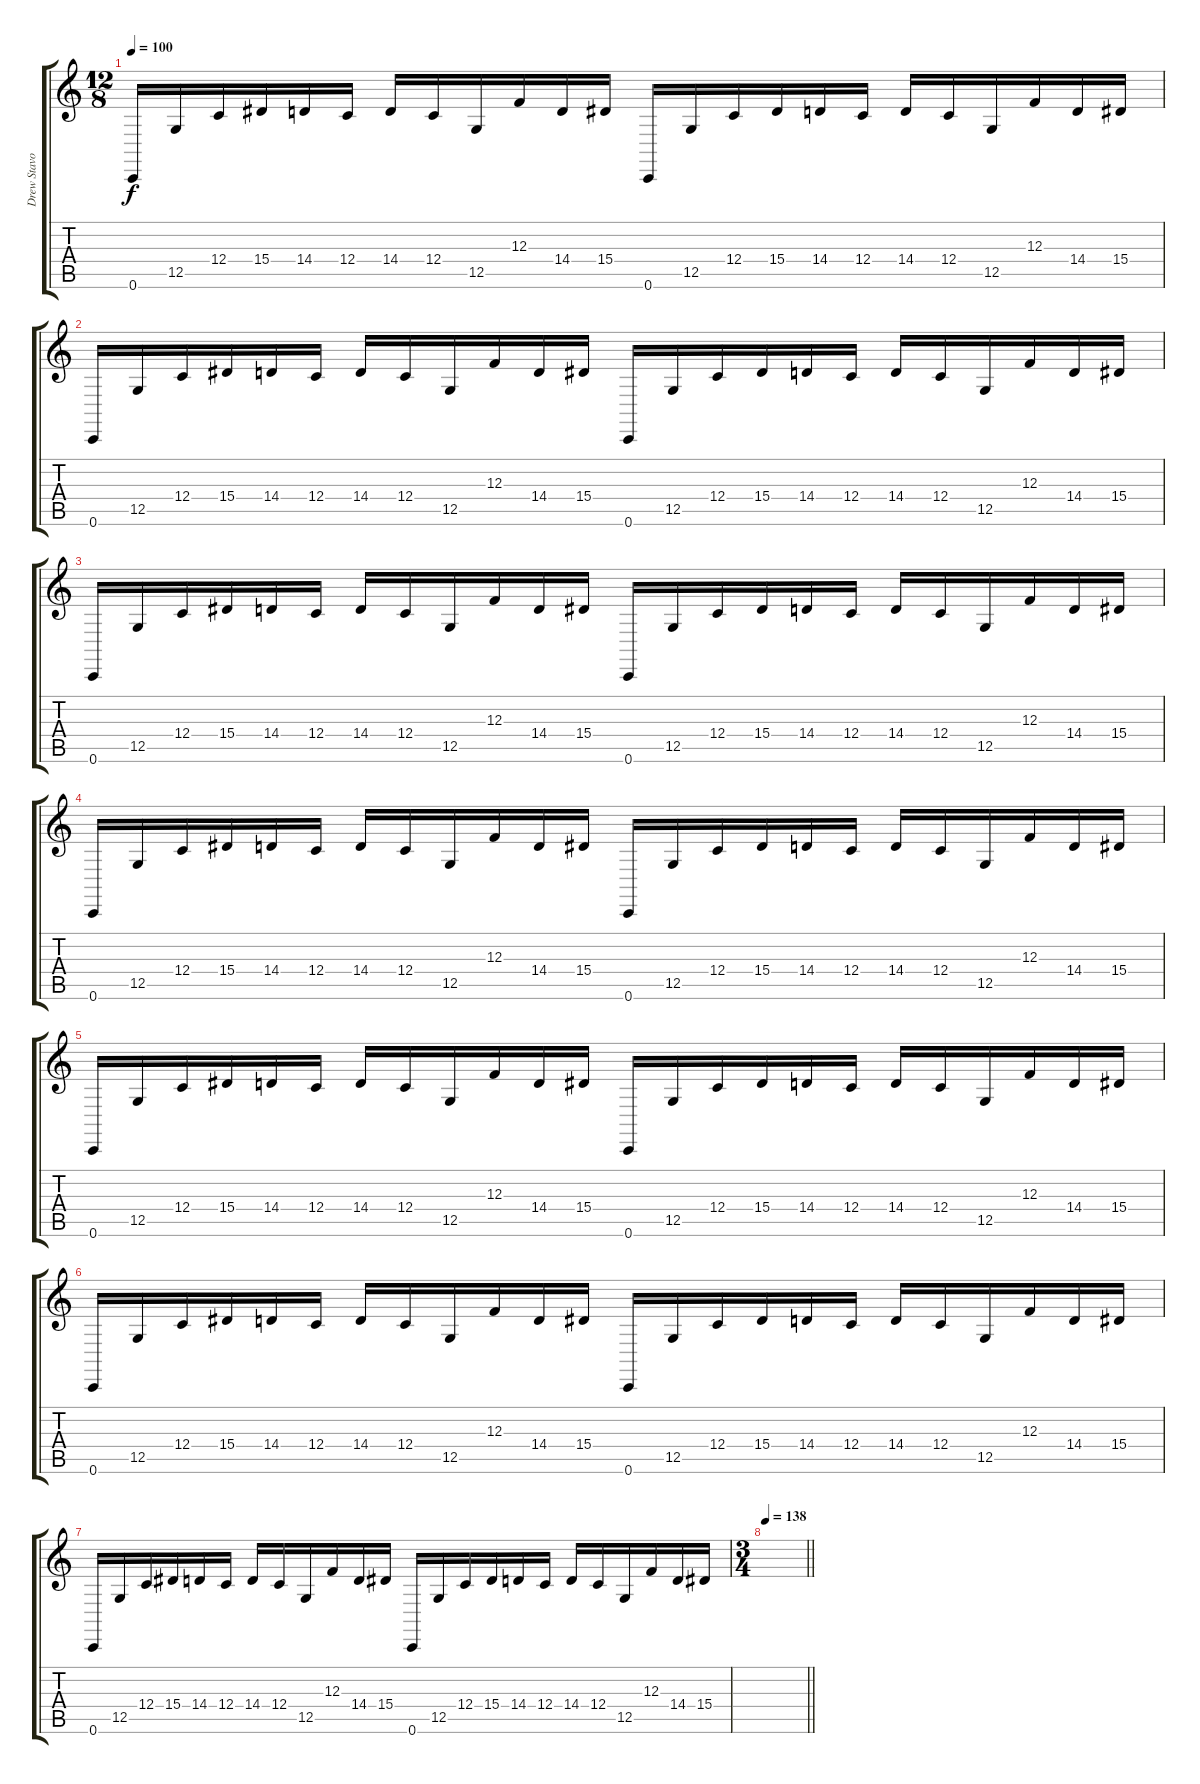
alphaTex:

\track ("Drew Stavola" "Drew Stavo") {instrument electricgrandpiano}
\staff {score tabs}
\tuning (D4 A3 F3 C3 G2 C2) {hide}
\ts (12 8)
\tempo 100
\clef g2
\ks c
0.6.16{dy f} 12.5.16 12.4.16 15.4.16 14.4.16 12.4.16 14.4.16 12.4.16 12.5.16 12.3.16 14.4.16 15.4.16 0.6.16 12.5.16 12.4.16 15.4.16 14.4.16 12.4.16 14.4.16 12.4.16 12.5.16 12.3.16 14.4.16 15.4.16 |
0.6.16 12.5.16 12.4.16 15.4.16 14.4.16 12.4.16 14.4.16 12.4.16 12.5.16 12.3.16 14.4.16 15.4.16 0.6.16 12.5.16 12.4.16 15.4.16 14.4.16 12.4.16 14.4.16 12.4.16 12.5.16 12.3.16 14.4.16 15.4.16 |
0.6.16 12.5.16 12.4.16 15.4.16 14.4.16 12.4.16 14.4.16 12.4.16 12.5.16 12.3.16 14.4.16 15.4.16 0.6.16 12.5.16 12.4.16 15.4.16 14.4.16 12.4.16 14.4.16 12.4.16 12.5.16 12.3.16 14.4.16 15.4.16 |
0.6.16 12.5.16 12.4.16 15.4.16 14.4.16 12.4.16 14.4.16 12.4.16 12.5.16 12.3.16 14.4.16 15.4.16 0.6.16 12.5.16 12.4.16 15.4.16 14.4.16 12.4.16 14.4.16 12.4.16 12.5.16 12.3.16 14.4.16 15.4.16 |
0.6.16 12.5.16 12.4.16 15.4.16 14.4.16 12.4.16 14.4.16 12.4.16 12.5.16 12.3.16 14.4.16 15.4.16 0.6.16 12.5.16 12.4.16 15.4.16 14.4.16 12.4.16 14.4.16 12.4.16 12.5.16 12.3.16 14.4.16 15.4.16 |
0.6.16 12.5.16 12.4.16 15.4.16 14.4.16 12.4.16 14.4.16 12.4.16 12.5.16 12.3.16 14.4.16 15.4.16 0.6.16 12.5.16 12.4.16 15.4.16 14.4.16 12.4.16 14.4.16 12.4.16 12.5.16 12.3.16 14.4.16 15.4.16 |
0.6.16 12.5.16 12.4.16 15.4.16 14.4.16 12.4.16 14.4.16 12.4.16 12.5.16 12.3.16 14.4.16 15.4.16 0.6.16 12.5.16 12.4.16 15.4.16 14.4.16 12.4.16 14.4.16 12.4.16 12.5.16 12.3.16 14.4.16 15.4.16 |
\ts (3 4)
\tempo 138
\barLineRight lightlight
